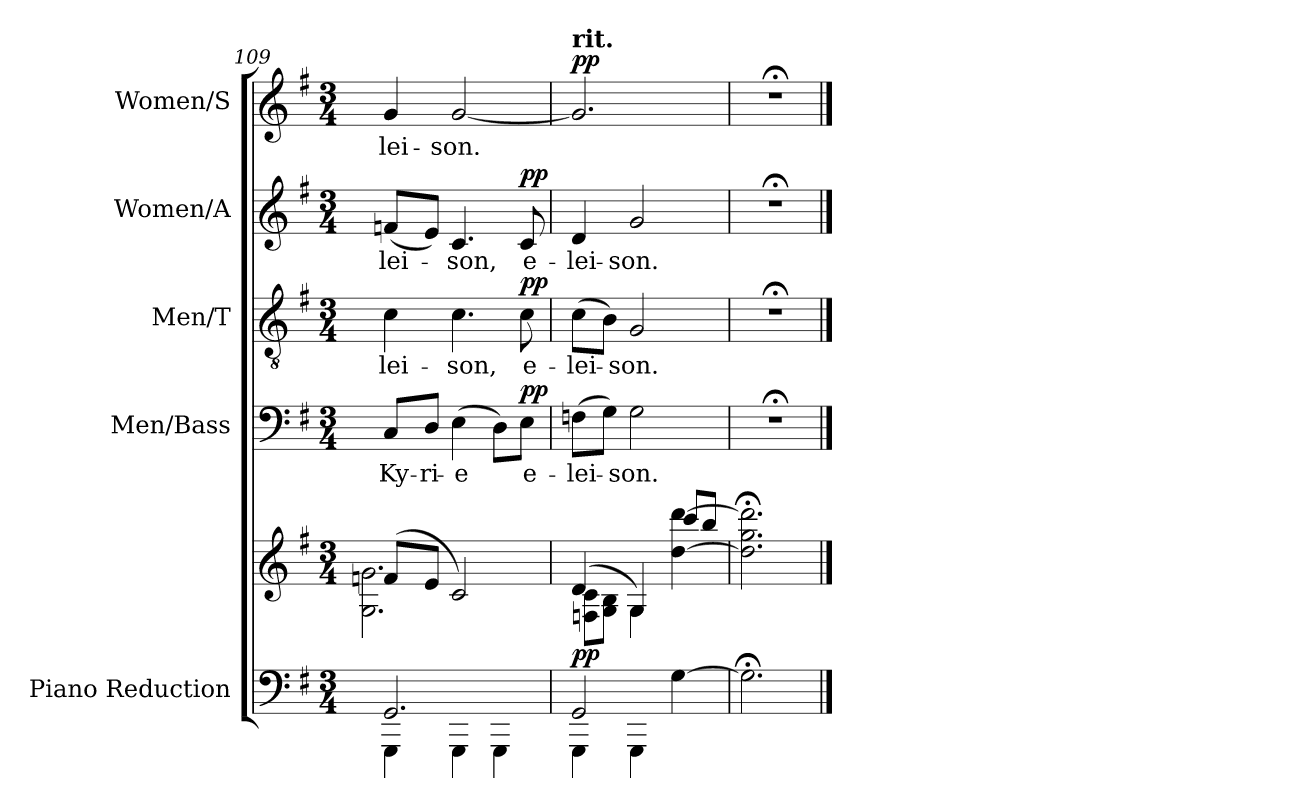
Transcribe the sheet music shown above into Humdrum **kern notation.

**kern	**kern	**dynam	**kern	**text	**dynam	**kern	**text	**dynam	**kern	**text	**dynam	**kern	**text	**dynam
*part5	*part5	*part5	*part4	*part4	*part4	*part3	*part3	*part3	*part2	*part2	*part2	*part1	*part1	*part1
*staff6	*staff5	*staff5/6	*staff4	*staff4	*staff4	*staff3	*staff3	*staff3	*staff2	*staff2	*staff2	*staff1	*staff1	*staff1
*I"Piano Reduction	*	*	*I"Men/Bass	*	*	*I"Men/T	*	*	*I"Women/A	*	*	*I"Women/S	*	*
*I'Pno	*	*	*	*	*	*	*	*	*	*	*	*	*	*
*clefF4	*clefG2	*	*clefF4	*	*	*clefGv2	*	*	*clefG2	*	*	*clefG2	*	*
*k[f#]	*k[f#]	*	*k[f#]	*	*	*k[f#]	*	*	*k[f#]	*	*	*k[f#]	*	*
*M3/4	*M3/4	*	*M3/4	*	*	*M3/4	*	*	*M3/4	*	*	*M3/4	*	*
=109	=109	=109	=109	=109	=109	=109	=109	=109	=109	=109	=109	=109	=109	=109
*^	*^	*	*	*	*	*	*	*	*	*	*	*	*	*
!	!	!	!	!	!	!LO:LY:b	!	!	!LO:LY:b	!	!	!LO:LY:b	!	!	!LO:LY:b	!
*	*	*	*	*	*	*	*	*	*	*	*	*	*	*^	*	*
2.GG/	4GGG\	(>8fn/L	2.G\ 2.g\	.	8C/L	Ky-	.	4c\	-lei-	.	(<8fn/L	lei-	.	4g/	2ryy	-lei-	.
!	!	!	!	!	!	!LO:LY:b	!	!	!	!	!	!	!	!	!	!	!
.	.	8e/J	.	.	8D/J	-ri-	.	.	.	.	8e/J)	.	.	.	.	.	.
!	!	!	!	!	!	!LO:LY:b	!	!	!LO:LY:b	!	!	!LO:LY:b	!	!	!	!LO:LY:b	!
.	4GGG\	2c/)	.	.	(>4E\	-e	.	4.c\	-son,	.	4.c/	-son,	.	[2g/	.	-son.	.
.	4GGG\	.	.	.	8D\L)	.	.	.	.	.	.	.	.	.	8ryy	.	.
*	*	*	*	*	*	*	*	*	*	*	*	*	*	*MM60	*	*	*
!	!	!	!	!	!	!LO:LY:b	!LO:DY:a	!	!LO:LY:b	!LO:DY:a	!	!LO:LY:b	!LO:DY:a	!	!	!	!
.	.	.	.	.	8E\J	e-	pp	8c\	e-	pp	8c/	e-	pp	.	8ryy	.	.
*	*	*	*	*	*	*	*	*	*	*	*	*	*	*v	*v	*	*
=110	=110	=110	=110	=110	=110	=110	=110	=110	=110	=110	=110	=110	=110	=110	=110	=110
*	*	*	*	*	*	*	*	*	*	*	*	*	*	*MM55	*	*
*	*	*	*	*	*	*	*	*	*	*	*	*	*	*^	*	*
!	!	!	!	!	!	!	!	!	!	!	!	!	!	!LO:TX:B:t=rit.	!	!	!
!	!	!	!	!LO:DY:a=2	!	!LO:LY:b	!	!	!LO:LY:b	!	!	!LO:LY:b	!	!	!	!	!LO:DY:a
*	*	*	*	*	*	*	*	*	*	*	*	*	*	*	*^	*	*
2GG/	4GGG\	(>4d/	8Fn\ 8c\L	pp	(>8Fn\L	-lei-	.	(>8c\L	-lei-	.	4d/	-lei-	.	2.g/]	8ryy	4ryy	.	pp
*	*	*	*	*	*	*	*	*	*	*	*	*	*	*MM50	*	*	*	*
.	.	.	8G\ 8B\J	.	8G\J)	.	.	8B\J)	.	.	.	.	.	.	2ryy	.	.	.
*	*	*	*	*	*	*	*	*	*	*	*	*	*	*MM30	*	*	*	*
!	!	!	!	!	!	!LO:LY:b	!	!	!LO:LY:b	!	!	!LO:LY:b	!	!	!	!	!	!
.	4GGG\	4G/)	4G\	.	2G\	-son.	.	2G/	-son.	.	2g/	-son.	.	.	.	2ryy	.	.
[4G\	4ryy	[4dd\ [4ddd\	8ccc/L	.	.	.	.	.	.	.	.	.	.	.	.	.	.	.
.	.	.	8bb/J	.	.	.	.	.	.	.	.	.	.	.	8ryy	.	.	.
*v	*v	*	*	*	*	*	*	*	*	*	*	*	*	*v	*v	*v	*	*
*	*v	*v	*	*	*	*	*	*	*	*	*	*	*	*	*
=111	=111	=111	=111	=111	=111	=111	=111	=111	=111	=111	=111	=111	=111	=111
*	*	*	*	*	*	*	*	*	*	*	*	*MM45	*	*
2.G;\]	2.dd\];< 2.gg\;< 2.ddd\];<	.	2.r;<	.	.	2.r;<	.	.	2.r;<	.	.	2.r;<	.	.
==	==	==	==	==	==	==	==	==	==	==	==	==	==	==
*-	*-	*-	*-	*-	*-	*-	*-	*-	*-	*-	*-	*-	*-	*-
